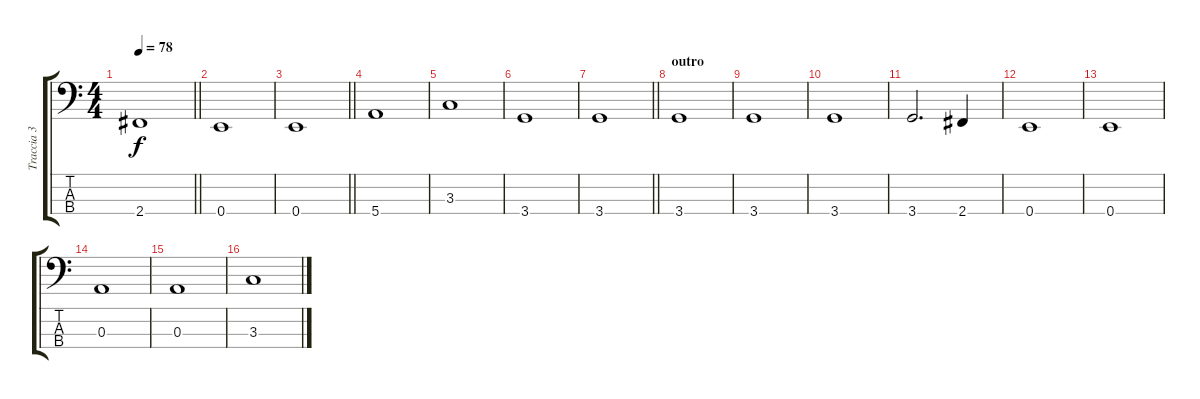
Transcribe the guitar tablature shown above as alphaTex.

\track ("Traccia 3" "Traccia 3") {instrument electricbassfinger}
\staff {score tabs}
\tuning (G2 D2 A1 E1) {hide}
\ts (4 4)
\tempo 78
\clef f4
\barLineRight lightlight
\ks c
2.4.1{dy f} |
0.4.1 |
\barLineRight lightlight
0.4.1 |
5.4.1 |
3.3.1 |
3.4.1 |
\barLineRight lightlight
3.4.1 |
\section ("" "outro")
3.4.1 |
3.4.1 |
3.4.1 |
3.4.2{d} 2.4.4 |
0.4.1 |
0.4.1 |
0.3.1 |
0.3.1 |
3.3.1
